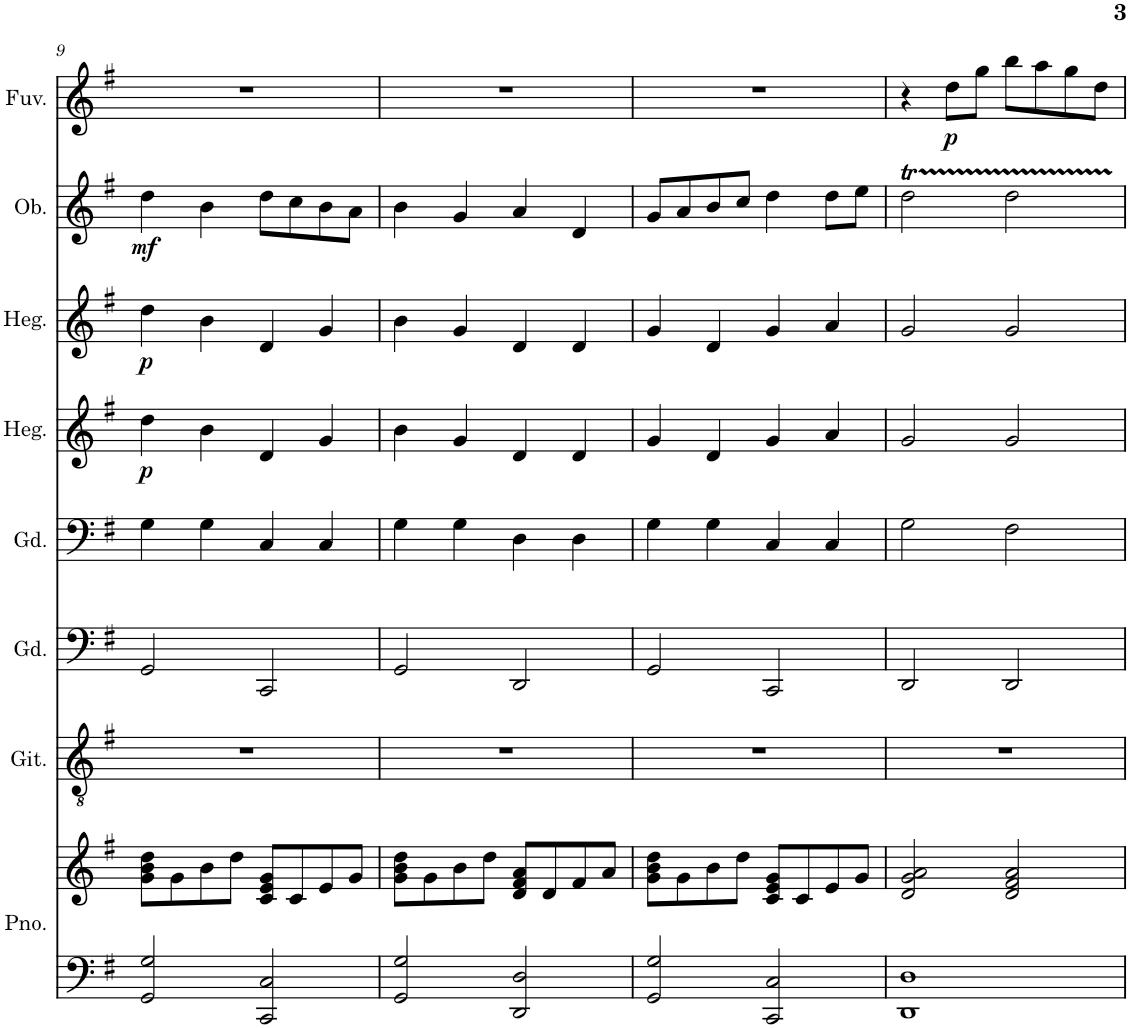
**kern	**kern	**kern	**kern	**kern	**kern	**dynam	**kern	**dynam	**kern	**dynam	**kern	**dynam
*part8	*part8	*part7	*part6	*part5	*part4	*part4	*part3	*part3	*part2	*part2	*part1	*part1
*staff9	*staff8	*staff7	*staff6	*staff5	*staff4	*staff4	*staff3	*staff3	*staff2	*staff2	*staff1	*staff1
*I"Piano	*	*I"Klasszikus gitár	*I"Gordonka	*I"Gordonka	*I"Hegedű	*	*I"Hegedű	*	*I"Oboa	*	*I"Fuvola	*
*I'Pno.	*	*I'Git.	*I'Gd.	*I'Gd.	*I'Heg.	*	*I'Heg.	*	*I'Ob.	*	*I'Fuv.	*
!!LO:PB:g=z
*clefF4	*clefG2	*clefGv2	*clefF4	*clefF4	*clefG2	*	*clefG2	*	*clefG2	*	*clefG2	*
*k[f#]	*k[f#]	*k[f#]	*k[f#]	*k[f#]	*k[f#]	*	*k[f#]	*	*k[f#]	*	*k[f#]	*
*M4/4	*M4/4	*M4/4	*M4/4	*M4/4	*M4/4	*	*M4/4	*	*M4/4	*	*M4/4	*
=9	=9	=9	=9	=9	=9	=9	=9	=9	=9	=9	=9	=9
!	!	!	!	!	!	!LO:DY:b	!	!LO:DY:b	!	!LO:DY:b	!	!
2GG/ 2G/	8g\ 8b\ 8dd\L	1r	2GG/	4G\	4dd\	p	4dd\	p	4dd\	mf	1r	.
.	8g\	.	.	.	.	.	.	.	.	.	.	.
.	8b\	.	.	4G\	4b\	.	4b\	.	4b\	.	.	.
.	8dd\J	.	.	.	.	.	.	.	.	.	.	.
2CC/ 2C/	8c/ 8e/ 8g/L	.	2CC/	4C/	4d/	.	4d/	.	8dd\L	.	.	.
.	8c/	.	.	.	.	.	.	.	8cc\	.	.	.
.	8e/	.	.	4C/	4g/	.	4g/	.	8b\	.	.	.
.	8g/J	.	.	.	.	.	.	.	8a\J	.	.	.
=10	=10	=10	=10	=10	=10	=10	=10	=10	=10	=10	=10	=10
2GG/ 2G/	8g\ 8b\ 8dd\L	1r	2GG/	4G\	4b\	.	4b\	.	4b\	.	1r	.
.	8g\	.	.	.	.	.	.	.	.	.	.	.
.	8b\	.	.	4G\	4g/	.	4g/	.	4g/	.	.	.
.	8dd\J	.	.	.	.	.	.	.	.	.	.	.
2DD/ 2D/	8d/ 8f#/ 8a/L	.	2DD/	4D\	4d/	.	4d/	.	4a/	.	.	.
.	8d/	.	.	.	.	.	.	.	.	.	.	.
.	8f#/	.	.	4D\	4d/	.	4d/	.	4d/	.	.	.
.	8a/J	.	.	.	.	.	.	.	.	.	.	.
=11	=11	=11	=11	=11	=11	=11	=11	=11	=11	=11	=11	=11
2GG/ 2G/	8g\ 8b\ 8dd\L	1r	2GG/	4G\	4g/	.	4g/	.	8g/L	.	1r	.
.	8g\	.	.	.	.	.	.	.	8a/	.	.	.
.	8b\	.	.	4G\	4d/	.	4d/	.	8b/	.	.	.
.	8dd\J	.	.	.	.	.	.	.	8cc/J	.	.	.
2CC/ 2C/	8c/ 8e/ 8g/L	.	2CC/	4C/	4g/	.	4g/	.	4dd\	.	.	.
.	8c/	.	.	.	.	.	.	.	.	.	.	.
.	8e/	.	.	4C/	4a/	.	4a/	.	8dd\L	.	.	.
.	8g/J	.	.	.	.	.	.	.	8ee\J	.	.	.
=12	=12	=12	=12	=12	=12	=12	=12	=12	=12	=12	=12	=12
1DD 1D	2d/ 2g/ 2a/	1r	2DD/	2G\	2g/	.	2g/	.	2ddT\	.	4r	.
!	!	!	!	!	!	!	!	!	!	!	!	!LO:DY:b
.	.	.	.	.	.	.	.	.	.	.	8dd\L	p
.	.	.	.	.	.	.	.	.	.	.	8gg\J	.
.	2d/ 2f#/ 2a/	.	2DD/	2F#\	2g/	.	2g/	.	2ddTTT\	.	8bb\L	.
.	.	.	.	.	.	.	.	.	.	.	8aa\	.
.	.	.	.	.	.	.	.	.	.	.	8gg\	.
.	.	.	.	.	.	.	.	.	.	.	8dd\J	.
=	=	=	=	=	=	=	=	=	=	=	=	=
*-	*-	*-	*-	*-	*-	*-	*-	*-	*-	*-	*-	*-
